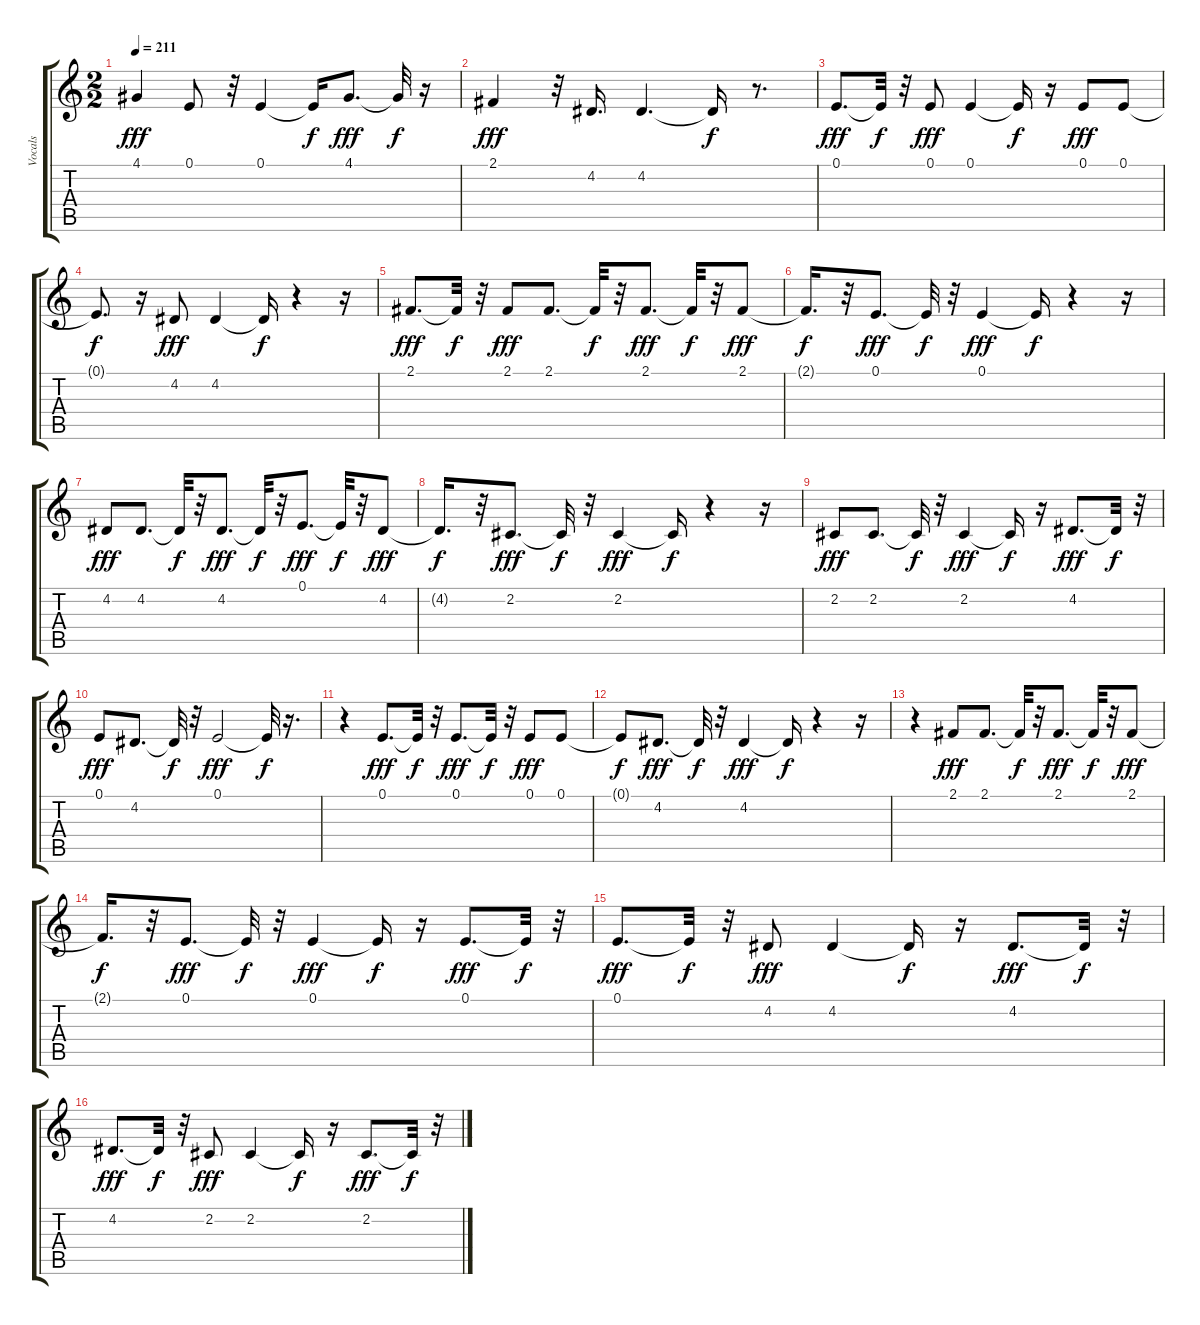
\track ("Vocals" "Vocals") {instrument tenorsax}
\staff {score tabs}
\tuning (E4 B3 G3 D3 A2 E2) {hide}
\ts (2 2)
\tempo 211
\clef g2
\ks c
4.1.4{dy fff} 0.1.8 r.32 0.1.4 0.1{t}.16{dy f} 4.1.8{d dy fff} 4.1{t}.32{dy f} r.16 |
2.1.4{dy fff} r.32 4.2.16{d} 4.2.4{d} 4.2{t}.16{dy f} r.8{d} |
0.1.8{d dy fff} 0.1{t}.32{dy f} r.32 0.1.8{dy fff} 0.1.4 0.1{t}.16{dy f} r.16 0.1.8{dy fff} 0.1.8 |
0.1{t}.8{d dy f} r.16 4.2.8{dy fff} 4.2.4 4.2{t}.16{dy f} r.4 r.16 |
2.1.8{d dy fff} 2.1{t}.32{dy f} r.32 2.1.8{dy fff} 2.1.8{d} 2.1{t}.32{dy f} r.32 2.1.8{d dy fff} 2.1{t}.32{dy f} r.32 2.1.8{dy fff} |
2.1{t}.16{d dy f} r.32 0.1.8{d dy fff} 0.1{t}.32{dy f} r.32 0.1.4{dy fff} 0.1{t}.16{dy f} r.4 r.16 |
4.2.8{dy fff} 4.2.8{d} 4.2{t}.32{dy f} r.32 4.2.8{d dy fff} 4.2{t}.32{dy f} r.32 0.1.8{d dy fff} 0.1{t}.32{dy f} r.32 4.2.8{dy fff} |
4.2{t}.16{d dy f} r.32 2.2.8{d dy fff} 2.2{t}.32{dy f} r.32 2.2.4{dy fff} 2.2{t}.16{dy f} r.4 r.16 |
2.2.8{dy fff} 2.2.8{d} 2.2{t}.32{dy f} r.32 2.2.4{dy fff} 2.2{t}.16{dy f} r.16 4.2.8{d dy fff} 4.2{t}.32{dy f} r.32 |
0.1.8{dy fff} 4.2.8{d} 4.2{t}.32{dy f} r.32 0.1.2{dy fff} 0.1{t}.32{dy f} r.16{d} |
r.4 0.1.8{d dy fff} 0.1{t}.32{dy f} r.32 0.1.8{d dy fff} 0.1{t}.32{dy f} r.32 0.1.8{dy fff} 0.1.8 |
0.1{t}.8{dy f} 4.2.8{d dy fff} 4.2{t}.32{dy f} r.32 4.2.4{dy fff} 4.2{t}.16{dy f} r.4 r.16 |
r.4 2.1.8{dy fff} 2.1.8{d} 2.1{t}.32{dy f} r.32 2.1.8{d dy fff} 2.1{t}.32{dy f} r.32 2.1.8{dy fff} |
2.1{t}.16{d dy f} r.32 0.1.8{d dy fff} 0.1{t}.32{dy f} r.32 0.1.4{dy fff} 0.1{t}.16{dy f} r.16 0.1.8{d dy fff} 0.1{t}.32{dy f} r.32 |
0.1.8{d dy fff} 0.1{t}.32{dy f} r.32 4.2.8{dy fff} 4.2.4 4.2{t}.16{dy f} r.16 4.2.8{d dy fff} 4.2{t}.32{dy f} r.32 |
4.2.8{d dy fff} 4.2{t}.32{dy f} r.32 2.2.8{dy fff} 2.2.4 2.2{t}.16{dy f} r.16 2.2.8{d dy fff} 2.2{t}.32{dy f} r.32
